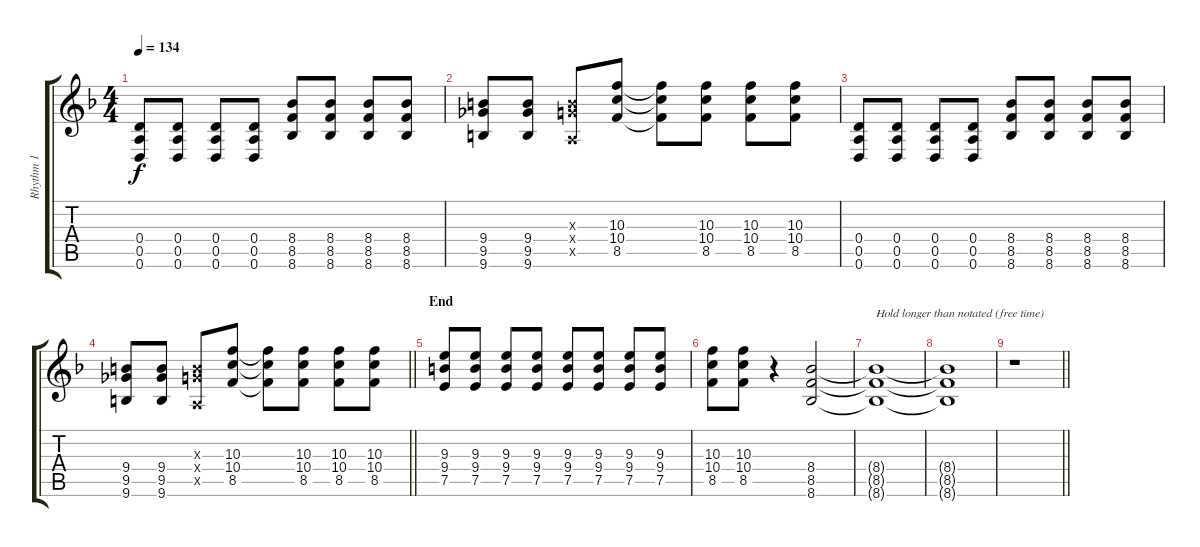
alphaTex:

\track ("Rhythm 1" "Rhythm 1") {instrument overdrivenguitar}
\staff {score tabs}
\tuning (E4 B3 G3 D3 A2 D2) {hide}
\ts (4 4)
\tempo 134
\clef g2
\ks f
(0.4 0.5 0.6).8{dy f} (0.4 0.5 0.6).8 (0.4 0.5 0.6).8 (0.4 0.5 0.6).8 (8.4 8.5 8.6).8 (8.4 8.5 8.6).8 (8.4 8.5 8.6).8 (8.4 8.5 8.6).8 |
(9.4 9.5 9.6).8 (9.4 9.5 9.6).8 (0.3{x} 9.4{x} 0.5{x}).8 (10.3 10.4 8.5).8 (10.3{t} 10.4{t} 8.5{t}).8 (10.3 10.4 8.5).8 (10.3 10.4 8.5).8 (10.3 10.4 8.5).8 |
(0.4 0.5 0.6).8 (0.4 0.5 0.6).8 (0.4 0.5 0.6).8 (0.4 0.5 0.6).8 (8.4 8.5 8.6).8 (8.4 8.5 8.6).8 (8.4 8.5 8.6).8 (8.4 8.5 8.6).8 |
\barLineRight lightlight
(9.4 9.5 9.6).8 (9.4 9.5 9.6).8 (0.3{x} 9.4{x} 0.5{x}).8 (10.3 10.4 8.5).8 (10.3{t} 10.4{t} 8.5{t}).8 (10.3 10.4 8.5).8 (10.3 10.4 8.5).8 (10.3 10.4 8.5).8 |
\section ("" "End")
(9.3 9.4 7.5).8 (9.3 9.4 7.5).8 (9.3 9.4 7.5).8 (9.3 9.4 7.5).8 (9.3 9.4 7.5).8 (9.3 9.4 7.5).8 (9.3 9.4 7.5).8 (9.3 9.4 7.5).8 |
(10.3 10.4 8.5).8 (10.3 10.4 8.5).8 r.4 (8.4 8.5 8.6).2 |
(8.4{t} 8.5{t} 8.6{t}).1{txt "Hold longer than notated (free time)"} |
(8.4{t} 8.5{t} 8.6{t}).1 |
\barLineRight lightlight
r.1
